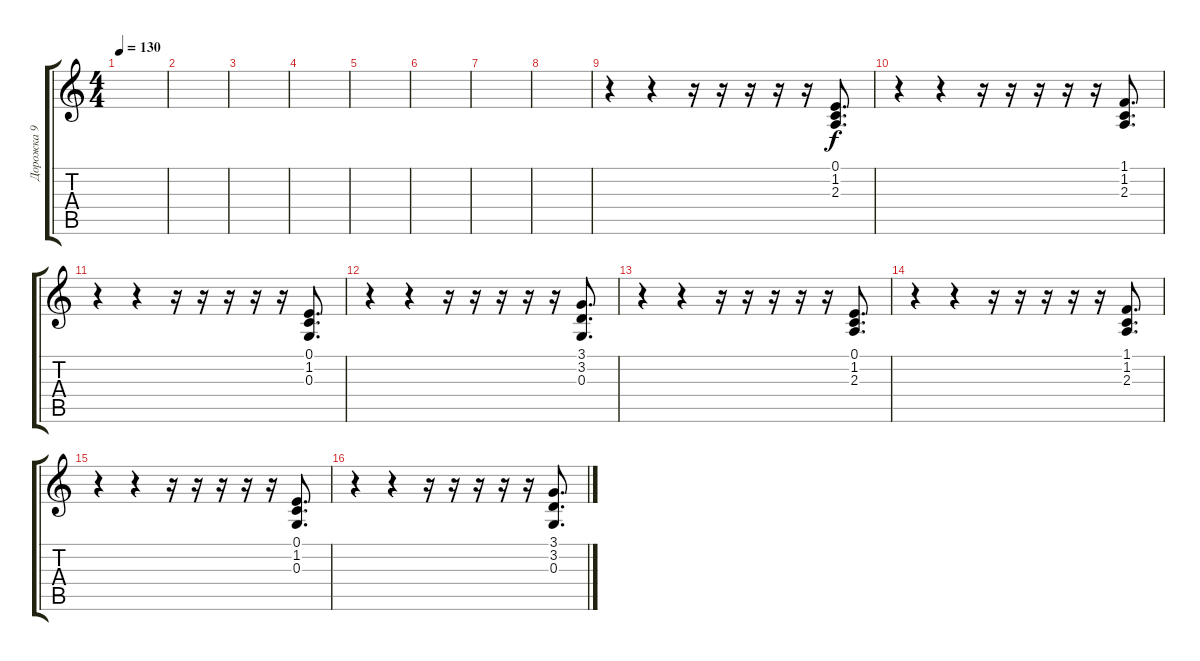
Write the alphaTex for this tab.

\track ("Дорожка 9" "Дорожка 9") {instrument tremolostrings}
\staff {score tabs}
\tuning (E4 B3 G3 D3 A2 E2) {hide}
\ts (4 4)
\tempo 130
\clef g2
\ks c
|
|
|
|
|
|
|
|
r.4 r.4 r.16 r.16 r.16 r.16 r.16 (0.1 1.2 2.3).8{d} |
r.4 r.4 r.16 r.16 r.16 r.16 r.16 (1.1 1.2 2.3).8{d} |
r.4 r.4 r.16 r.16 r.16 r.16 r.16 (0.1 1.2 0.3).8{d} |
r.4 r.4 r.16 r.16 r.16 r.16 r.16 (3.1 3.2 0.3).8{d} |
r.4 r.4 r.16 r.16 r.16 r.16 r.16 (0.1 1.2 2.3).8{d} |
r.4 r.4 r.16 r.16 r.16 r.16 r.16 (1.1 1.2 2.3).8{d} |
r.4 r.4 r.16 r.16 r.16 r.16 r.16 (0.1 1.2 0.3).8{d} |
r.4 r.4 r.16 r.16 r.16 r.16 r.16 (3.1 3.2 0.3).8{d}
